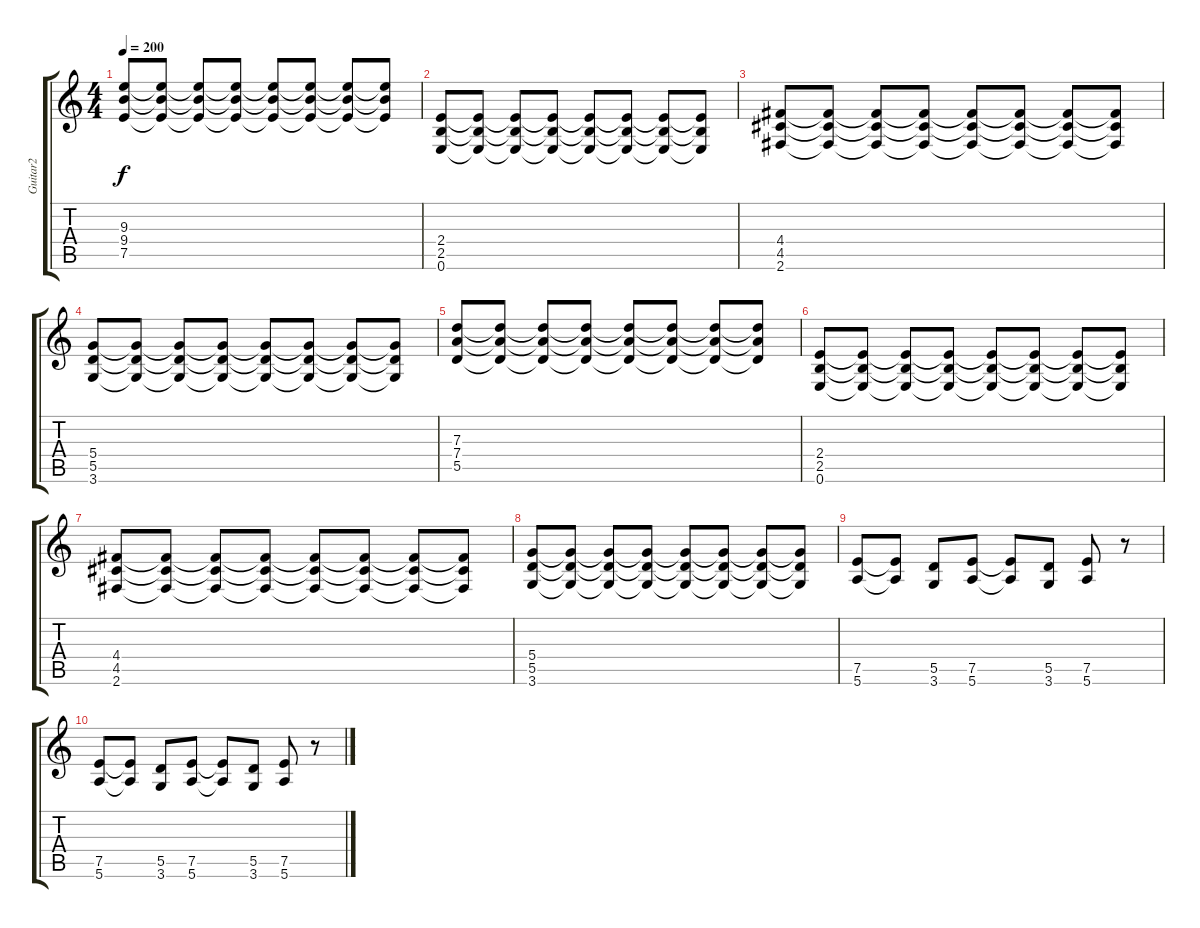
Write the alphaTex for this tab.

\track ("Guitar2" "Guitar2") {instrument distortionguitar}
\staff {score tabs}
\tuning (E4 B3 G3 D3 A2 E2) {hide}
\ts (4 4)
\tempo 200
\clef g2
\ks c
(9.3 9.4 7.5).8{dy f} (9.3{t} 9.4{t} 7.5{t}).8 (9.3{t} 9.4{t} 7.5{t}).8 (9.3{t} 9.4{t} 7.5{t}).8 (9.3{t} 9.4{t} 7.5{t}).8 (9.3{t} 9.4{t} 7.5{t}).8 (9.3{t} 9.4{t} 7.5{t}).8 (9.3{t} 9.4{t} 7.5{t}).8 |
(2.4 2.5 0.6).8 (2.4{t} 2.5{t} 0.6{t}).8 (2.4{t} 2.5{t} 0.6{t}).8 (2.4{t} 2.5{t} 0.6{t}).8 (2.4{t} 2.5{t} 0.6{t}).8 (2.4{t} 2.5{t} 0.6{t}).8 (2.4{t} 2.5{t} 0.6{t}).8 (2.4{t} 2.5{t} 0.6{t}).8 |
(4.4 4.5 2.6).8 (4.4{t} 4.5{t} 2.6{t}).8 (4.4{t} 4.5{t} 2.6{t}).8 (4.4{t} 4.5{t} 2.6{t}).8 (4.4{t} 4.5{t} 2.6{t}).8 (4.4{t} 4.5{t} 2.6{t}).8 (4.4{t} 4.5{t} 2.6{t}).8 (4.4{t} 4.5{t} 2.6{t}).8 |
(5.4 5.5 3.6).8 (5.4{t} 5.5{t} 3.6{t}).8 (5.4{t} 5.5{t} 3.6{t}).8 (5.4{t} 5.5{t} 3.6{t}).8 (5.4{t} 5.5{t} 3.6{t}).8 (5.4{t} 5.5{t} 3.6{t}).8 (5.4{t} 5.5{t} 3.6{t}).8 (5.4{t} 5.5{t} 3.6{t}).8 |
(7.3 7.4 5.5).8 (7.3{t} 7.4{t} 5.5{t}).8 (7.3{t} 7.4{t} 5.5{t}).8 (7.3{t} 7.4{t} 5.5{t}).8 (7.3{t} 7.4{t} 5.5{t}).8 (7.3{t} 7.4{t} 5.5{t}).8 (7.3{t} 7.4{t} 5.5{t}).8 (7.3{t} 7.4{t} 5.5{t}).8 |
(2.4 2.5 0.6).8 (2.4{t} 2.5{t} 0.6{t}).8 (2.4{t} 2.5{t} 0.6{t}).8 (2.4{t} 2.5{t} 0.6{t}).8 (2.4{t} 2.5{t} 0.6{t}).8 (2.4{t} 2.5{t} 0.6{t}).8 (2.4{t} 2.5{t} 0.6{t}).8 (2.4{t} 2.5{t} 0.6{t}).8 |
(4.4 4.5 2.6).8 (4.4{t} 4.5{t} 2.6{t}).8 (4.4{t} 4.5{t} 2.6{t}).8 (4.4{t} 4.5{t} 2.6{t}).8 (4.4{t} 4.5{t} 2.6{t}).8 (4.4{t} 4.5{t} 2.6{t}).8 (4.4{t} 4.5{t} 2.6{t}).8 (4.4{t} 4.5{t} 2.6{t}).8 |
(5.4 5.5 3.6).8 (5.4{t} 5.5{t} 3.6{t}).8 (5.4{t} 5.5{t} 3.6{t}).8 (5.4{t} 5.5{t} 3.6{t}).8 (5.4{t} 5.5{t} 3.6{t}).8 (5.4{t} 5.5{t} 3.6{t}).8 (5.4{t} 5.5{t} 3.6{t}).8 (5.4{t} 5.5{t} 3.6{t}).8 |
(7.5 5.6).8 (7.5{t} 5.6{t}).8 (5.5 3.6).8 (7.5 5.6).8 (7.5{t} 5.6{t}).8 (5.5 3.6).8 (7.5 5.6).8 r.8 |
(7.5 5.6).8 (7.5{t} 5.6{t}).8 (5.5 3.6).8 (7.5 5.6).8 (7.5{t} 5.6{t}).8 (5.5 3.6).8 (7.5 5.6).8 r.8
